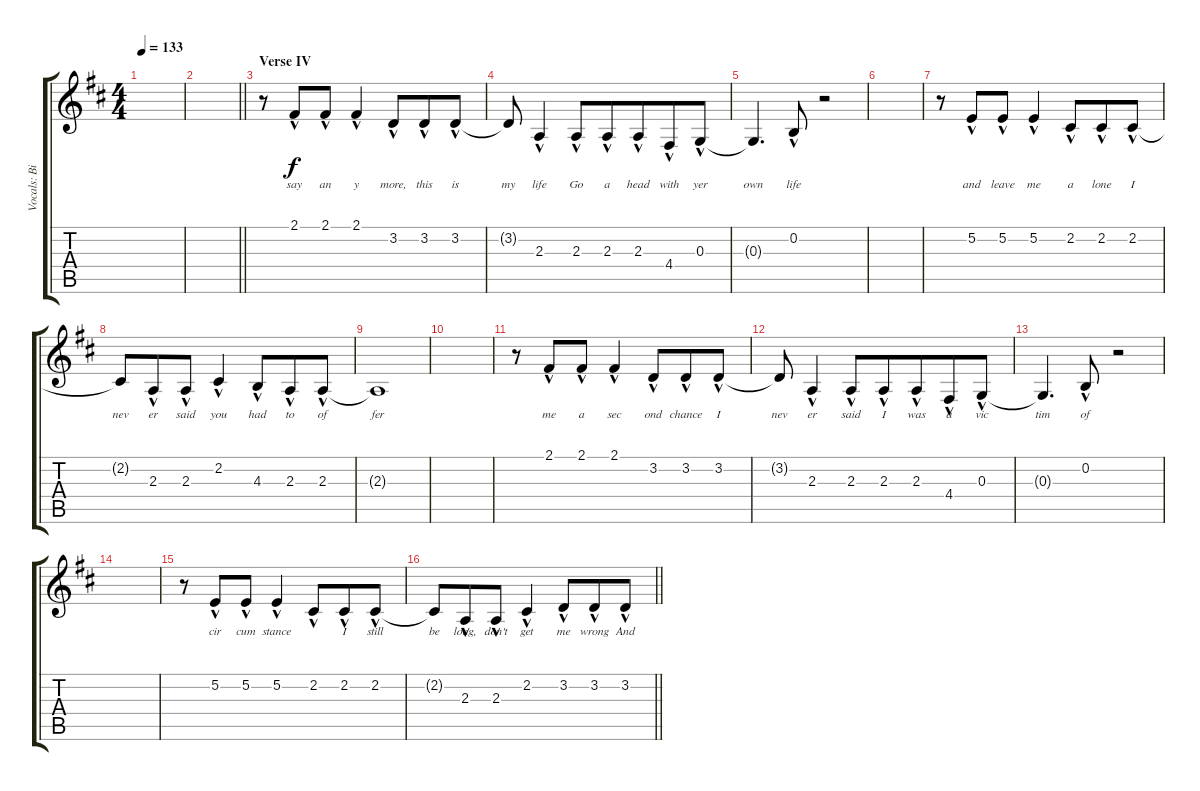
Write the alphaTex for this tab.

\track ("Vocals: Billy" "Vocals: Bi") {instrument lead2sawtooth}
\staff {score tabs}
\tuning (E4 B3 G3 D3 A2 E2) {hide}
\ts (4 4)
\tempo 133
\clef g2
\ks d
|
\barLineRight lightlight
|
\section ("" "Verse IV")
r.8 2.1{hac}.8{lyrics (0 "say") lyrics (1 "") lyrics (2 "") lyrics (3 "") lyrics (4 "") beam merge} 2.1{hac}.8{lyrics (0 "an") lyrics (1 "") lyrics (2 "") lyrics (3 "") lyrics (4 "")} 2.1{hac}.4{lyrics (0 "y") lyrics (1 "") lyrics (2 "") lyrics (3 "") lyrics (4 "")} 3.2{hac}.8{lyrics (0 "more,") lyrics (1 "") lyrics (2 "") lyrics (3 "") lyrics (4 "") beam merge} 3.2{hac}.8{lyrics (0 "this") lyrics (1 "") lyrics (2 "") lyrics (3 "") lyrics (4 "")} 3.2{hac}.8{lyrics (0 "is") lyrics (1 "") lyrics (2 "") lyrics (3 "") lyrics (4 "")} |
3.2{t}.8{lyrics (0 "my") lyrics (1 "") lyrics (2 "") lyrics (3 "") lyrics (4 "")} 2.3{hac}.4{lyrics (0 "life") lyrics (1 "") lyrics (2 "") lyrics (3 "") lyrics (4 "")} 2.3{hac}.8{lyrics (0 "Go") lyrics (1 "") lyrics (2 "") lyrics (3 "") lyrics (4 "") beam merge} 2.3{hac}.8{lyrics (0 "a") lyrics (1 "") lyrics (2 "") lyrics (3 "") lyrics (4 "")} 2.3{hac}.8{lyrics (0 "head") lyrics (1 "") lyrics (2 "") lyrics (3 "") lyrics (4 "") beam merge} 4.4{hac}.8{lyrics (0 "with") lyrics (1 "") lyrics (2 "") lyrics (3 "") lyrics (4 "")} 0.3{hac}.8{lyrics (0 "yer") lyrics (1 "") lyrics (2 "") lyrics (3 "") lyrics (4 "")} |
0.3{t}.4{d lyrics (0 "own") lyrics (1 "") lyrics (2 "") lyrics (3 "") lyrics (4 "")} 0.2{hac}.8{lyrics (0 "life") lyrics (1 "") lyrics (2 "") lyrics (3 "") lyrics (4 "")} r.2 |
|
r.8 5.2{hac}.8{lyrics (0 "and") lyrics (1 "") lyrics (2 "") lyrics (3 "") lyrics (4 "") beam merge} 5.2{hac}.8{lyrics (0 "leave") lyrics (1 "") lyrics (2 "") lyrics (3 "") lyrics (4 "")} 5.2{hac}.4{lyrics (0 "me") lyrics (1 "") lyrics (2 "") lyrics (3 "") lyrics (4 "")} 2.2{hac}.8{lyrics (0 "a") lyrics (1 "") lyrics (2 "") lyrics (3 "") lyrics (4 "") beam merge} 2.2{hac}.8{lyrics (0 "lone") lyrics (1 "") lyrics (2 "") lyrics (3 "") lyrics (4 "")} 2.2{hac}.8{lyrics (0 "I") lyrics (1 "") lyrics (2 "") lyrics (3 "") lyrics (4 "")} |
2.2{t}.8{lyrics (0 "nev") lyrics (1 "") lyrics (2 "") lyrics (3 "") lyrics (4 "")} 2.3{hac}.8{lyrics (0 "er") lyrics (1 "") lyrics (2 "") lyrics (3 "") lyrics (4 "") beam merge} 2.3{hac}.8{lyrics (0 "said") lyrics (1 "") lyrics (2 "") lyrics (3 "") lyrics (4 "")} 2.2{hac}.4{lyrics (0 "you") lyrics (1 "") lyrics (2 "") lyrics (3 "") lyrics (4 "")} 4.3{hac}.8{lyrics (0 "had") lyrics (1 "") lyrics (2 "") lyrics (3 "") lyrics (4 "") beam merge} 2.3{hac}.8{lyrics (0 "to") lyrics (1 "") lyrics (2 "") lyrics (3 "") lyrics (4 "")} 2.3{hac}.8{lyrics (0 "of") lyrics (1 "") lyrics (2 "") lyrics (3 "") lyrics (4 "")} |
2.3{t}.1{lyrics (0 "fer") lyrics (1 "") lyrics (2 "") lyrics (3 "") lyrics (4 "")} |
|
r.8 2.1{hac}.8{lyrics (0 "me") lyrics (1 "") lyrics (2 "") lyrics (3 "") lyrics (4 "") beam merge} 2.1{hac}.8{lyrics (0 "a") lyrics (1 "") lyrics (2 "") lyrics (3 "") lyrics (4 "")} 2.1{hac}.4{lyrics (0 "sec") lyrics (1 "") lyrics (2 "") lyrics (3 "") lyrics (4 "")} 3.2{hac}.8{lyrics (0 "ond") lyrics (1 "") lyrics (2 "") lyrics (3 "") lyrics (4 "") beam merge} 3.2{hac}.8{lyrics (0 "chance") lyrics (1 "") lyrics (2 "") lyrics (3 "") lyrics (4 "")} 3.2{hac}.8{lyrics (0 "I") lyrics (1 "") lyrics (2 "") lyrics (3 "") lyrics (4 "")} |
3.2{t}.8{lyrics (0 "nev") lyrics (1 "") lyrics (2 "") lyrics (3 "") lyrics (4 "")} 2.3{hac}.4{lyrics (0 "er") lyrics (1 "") lyrics (2 "") lyrics (3 "") lyrics (4 "")} 2.3{hac}.8{lyrics (0 "said") lyrics (1 "") lyrics (2 "") lyrics (3 "") lyrics (4 "") beam merge} 2.3{hac}.8{lyrics (0 "I") lyrics (1 "") lyrics (2 "") lyrics (3 "") lyrics (4 "")} 2.3{hac}.8{lyrics (0 "was") lyrics (1 "") lyrics (2 "") lyrics (3 "") lyrics (4 "") beam merge} 4.4{hac}.8{lyrics (0 "a") lyrics (1 "") lyrics (2 "") lyrics (3 "") lyrics (4 "")} 0.3{hac}.8{lyrics (0 "vic") lyrics (1 "") lyrics (2 "") lyrics (3 "") lyrics (4 "")} |
0.3{t}.4{d lyrics (0 "tim") lyrics (1 "") lyrics (2 "") lyrics (3 "") lyrics (4 "")} 0.2{hac}.8{lyrics (0 "of") lyrics (1 "") lyrics (2 "") lyrics (3 "") lyrics (4 "")} r.2 |
|
r.8 5.2{hac}.8{lyrics (0 "cir") lyrics (1 "") lyrics (2 "") lyrics (3 "") lyrics (4 "") beam merge} 5.2{hac}.8{lyrics (0 "cum") lyrics (1 "") lyrics (2 "") lyrics (3 "") lyrics (4 "")} 5.2{hac}.4{lyrics (0 "stance") lyrics (1 "") lyrics (2 "") lyrics (3 "") lyrics (4 "")} 2.2{hac}.8{lyrics (0 "") lyrics (1 "") lyrics (2 "") lyrics (3 "") lyrics (4 "") beam merge} 2.2{hac}.8{lyrics (0 "I") lyrics (1 "") lyrics (2 "") lyrics (3 "") lyrics (4 "")} 2.2{hac}.8{lyrics (0 "still") lyrics (1 "") lyrics (2 "") lyrics (3 "") lyrics (4 "")} |
\barLineRight lightlight
2.2{t}.8{lyrics (0 "be") lyrics (1 "") lyrics (2 "") lyrics (3 "") lyrics (4 "")} 2.3{hac}.8{lyrics (0 "long,") lyrics (1 "") lyrics (2 "") lyrics (3 "") lyrics (4 "") beam merge} 2.3{hac}.8{lyrics (0 "don't") lyrics (1 "") lyrics (2 "") lyrics (3 "") lyrics (4 "")} 2.2{hac}.4{lyrics (0 "get") lyrics (1 "") lyrics (2 "") lyrics (3 "") lyrics (4 "")} 3.2{hac}.8{lyrics (0 "me") lyrics (1 "") lyrics (2 "") lyrics (3 "") lyrics (4 "") beam merge} 3.2{hac}.8{lyrics (0 "wrong") lyrics (1 "") lyrics (2 "") lyrics (3 "") lyrics (4 "")} 3.2{hac}.8{lyrics (0 "And") lyrics (1 "") lyrics (2 "") lyrics (3 "") lyrics (4 "")}
